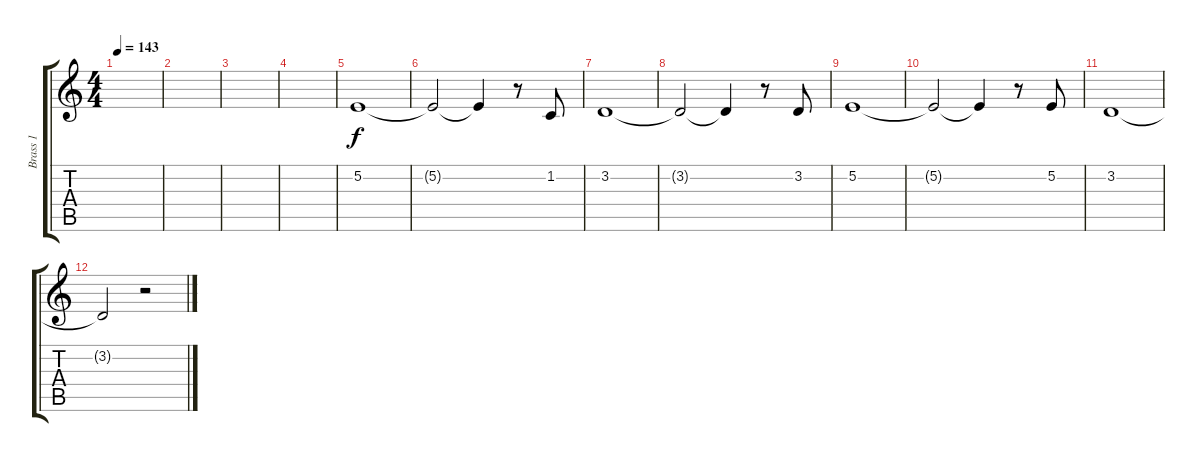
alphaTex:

\track ("Brass 1" "Brass 1") {instrument trumpet}
\staff {score tabs}
\tuning (E4 B3 G3 D3 A2 E2) {hide}
\ts (4 4)
\tempo 143
\clef g2
\ks c
|
|
|
|
5.2.1 |
5.2{t}.2 5.2{t}.4 r.8 1.2.8 |
3.2.1 |
3.2{t}.2 3.2{t}.4 r.8 3.2.8 |
5.2.1 |
5.2{t}.2 5.2{t}.4 r.8 5.2.8 |
3.2.1 |
3.2{t}.2 r.2
